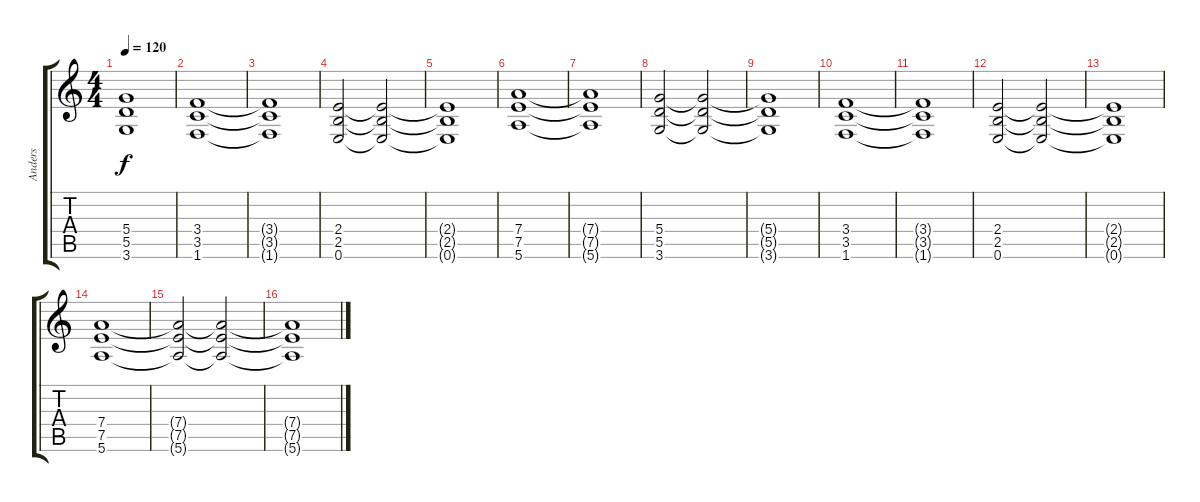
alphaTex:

\track ("Anders" "Anders") {instrument distortionguitar}
\staff {score tabs}
\tuning (E4 B3 G3 D3 A2 E2) {hide}
\ts (4 4)
\tempo 120
\clef g2
\ks c
(5.4{t} 5.5{t} 3.6{t}).1{dy f} |
(3.4 3.5 1.6).1 |
(3.4{t} 3.5{t} 1.6{t}).1 |
(2.4 2.5 0.6).2 (2.4{t} 2.5{t} 0.6{t}).2 |
(2.4{t} 2.5{t} 0.6{t}).1 |
(7.4 7.5 5.6).1 |
(7.4{t} 7.5{t} 5.6{t}).1 |
(5.4 5.5 3.6).2 (5.4{t} 5.5{t} 3.6{t}).2 |
(5.4{t} 5.5{t} 3.6{t}).1 |
(3.4 3.5 1.6).1 |
(3.4{t} 3.5{t} 1.6{t}).1 |
(2.4 2.5 0.6).2 (2.4{t} 2.5{t} 0.6{t}).2 |
(2.4{t} 2.5{t} 0.6{t}).1 |
(7.4 7.5 5.6).1{volume 0} |
(7.4{t} 7.5{t} 5.6{t}).2 (7.4{t} 7.5{t} 5.6{t}).2 |
(7.4{t} 7.5{t} 5.6{t}).1
